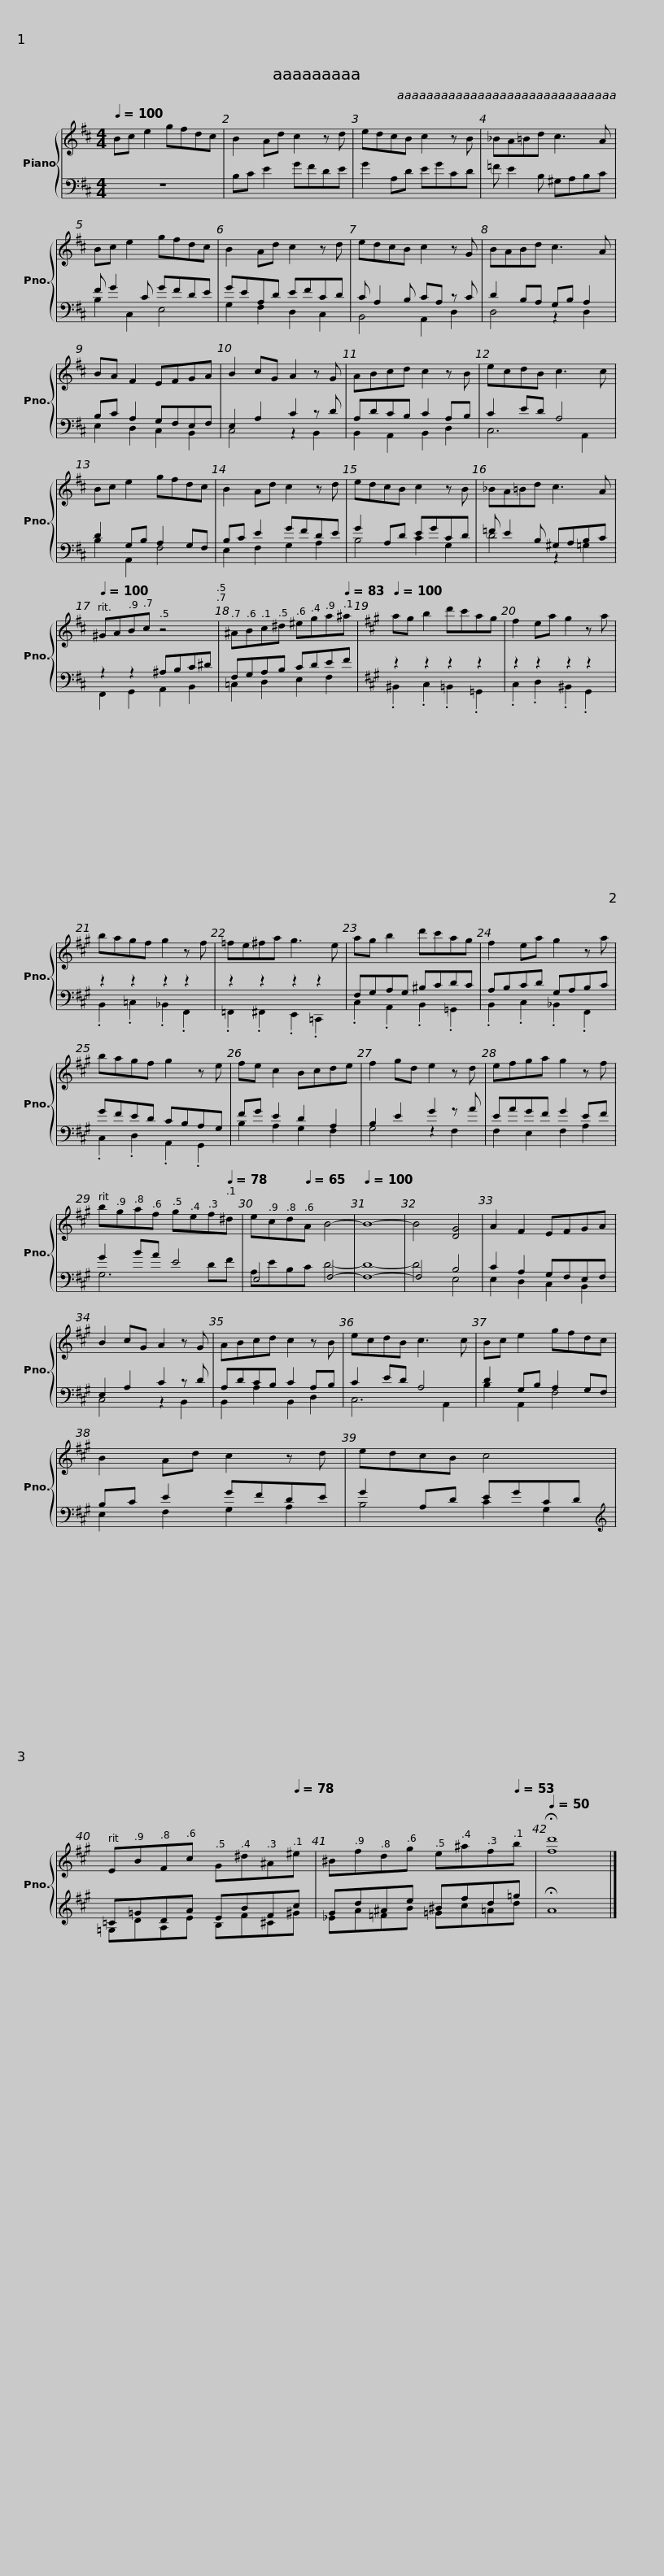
X:1
%%score { 1 | ( 2 3 ) }
L:1/8
Q:1/4=100
M:4/4
I:linebreak $
K:D
V:1 treble
V:2 bass
V:3 bass
V:1
 Bc e2 gfdc | B2 Ad c2 z d | edcB c2 z B | _BA=Bd c3 A |$ Bc e2 gfdc | %5
 B2 Ad c2 z d | edcB c2 z G | BABd c3 A |$ BA F2 EFGA | B2 cG A2 z G | %10
 ABcd c2 z B | ecdB c3 c |$ Bc e2 gfdc | B2 Ad c2 z d | edcB c2 z B | %15
 _BA=Bd c3 A |$[Q:1/4=100] ^GA[Q:1/4=99]B[Q:1/4=99]c[Q:1/4=99] z4[Q:1/4=99][Q:1/4=98][Q:1/4=97] |[Q:1/4=96] ^A[Q:1/4=95]B[Q:1/4=94]c[Q:1/4=92]^d[Q:1/4=90] ^e[Q:1/4=88]g[Q:1/4=85]a[Q:1/4=83]^a |[K:A][Q:1/4=100] ag b2 d'c'ag | f2 ea g2 z a |$ %20
 bagf g2 z f | =fe^fa g3 e | ag b2 d'c'ag | f2 ea g2 z a |$ bagf g2 z e | %25
 fe c2 Bcde | f2 gd e2 z d | efga g2 z f |$[Q:1/4=100] b[Q:1/4=96]g[Q:1/4=93]a[Q:1/4=90]f[Q:1/4=87] g[Q:1/4=84]e[Q:1/4=81]f[Q:1/4=78]^d |[Q:1/4=75] e[Q:1/4=71]c[Q:1/4=68]d[Q:1/4=65]A B4- | %30
[Q:1/4=100] B8- | B4 [DG]4 |$ A2 F2 EFGA | B2 cG A2 z G | ABcd c2 z B | %35
 ecdB c3 c |$ Bc e2 gfdc | B2 Ad c2 z d | edcB c4 |$[Q:1/4=100] E[Q:1/4=96]B[Q:1/4=93]F[Q:1/4=90]c[Q:1/4=87] G[Q:1/4=84]^d[Q:1/4=81]^A[Q:1/4=78]^e | %40
[Q:1/4=75] ^B[Q:1/4=71]f[Q:1/4=68]d[Q:1/4=65]g[Q:1/4=62] e[Q:1/4=59]^a[Q:1/4=56]f[Q:1/4=53]b |[Q:1/4=50] !fermata![fd']8 |] %42
V:2
 z8 | B,C E2 GFDE | G2 A,D EGCD | =F E2 B, ^G,A,B,C |$ F G2 C GFDE | %5
 GEA,D EFCD | C A,2 B, CA, z C | D2 B,A, G,B, A,2 |$ B,C A,2 G,F,E,F, | E,2 A,2 C2 z D | %10
 A,DCB, C2 A,B, | C2 ED A,4 |$ D2 G,B, A,2 G,F, | B,C E2 GFDE | G2 A,D EGCD | %15
 =F E2 B, ^G,A,B,C |$ z2 z2 ^A,B,C^D | F,G,A,B, CDEF |[K:A] z2 z2 z2 z2 | z2 z2 z2 z2 |$ %20
 z2 z2 z2 z2 | z2 z2 z2 z2 | F,G,A,G, ^B,CDC | A,B,CD G,A,B,C |$ GFED CB,A,G, | %25
 FG E2 D2 A,2 | B,2 E2 G2 z A | EAGF G2 EF |$ G2 BA E4 | E,4 F,4- | %30
 F,8- | F,4 B,4 |$ C2 A,2 G,F,E,F, | E,2 A,2 C2 z D | A,DCB, C2 A,B, | %35
 C2 ED A,4 |$ D2 G,B, A,2 G,F, | B,C E2 GFDE | G2 A,D EGCD |$[K:treble] =C=GDA EBFc | %40
 Gd^Ae ^Bfd=g | !fermata!A8 |] %42
V:3
 x8 | x8 | x8 | x8 |$ B,2 C,2 E,4 | %5
 G,2 F,2 D,2 C,2 | B,,4 A,,2 D,2 | D,4 z2 D,2 |$ E,2 D,2 C,2 B,,2 | C,4 z2 B,,2 | %10
 B,,2 A,,2 B,,2 D,2 | C,6 A,,2 |$ B,2 A,,2 F,4 | E,2 F,2 G,2 A,2 | B,4 C2 G,2 | %15
 D4 z2 =G,2 |$ F,,2 G,,2 A,,2 B,,2 | =C,2 D,2 E,2 F,2 |[K:A] .^B,,2 .C,2 .=B,,2 .=G,,2 | .C,2 .D,2 .^B,,2 .G,,2 |$ %20
 .B,,2 .=C,2 ._B,,2 .F,,2 | .=F,,2 .^F,,2 .E,,2 .=C,,2 | .C,2 .A,,2 .B,,2 .=G,,2 | .B,,2 .C,2 ._B,,2 .F,,2 |$ .C,2 .D,2 .A,,2 .G,,2 | %25
 B,2 A,2 G,2 F,2 | G,4 z2 F,2 | F,2 E,2 F,2 A,2 |$ G,6 DF | A,EB,C D4- | %30
 D8- | D4 E,4 |$ E,2 D,2 C,2 B,,2 | C,4 z2 B,,2 | B,,2 A,2 B,,2 D,2 | %35
 C,6 A,,2 |$ B,2 A,,2 F,4 | E,2 F,2 G,2 A,2 | B,4 C2 G,2 |$[K:treble] =G,DA,E B,F^C^G | %40
 _EA=FB =Gc=Ad | x8 |] %42
